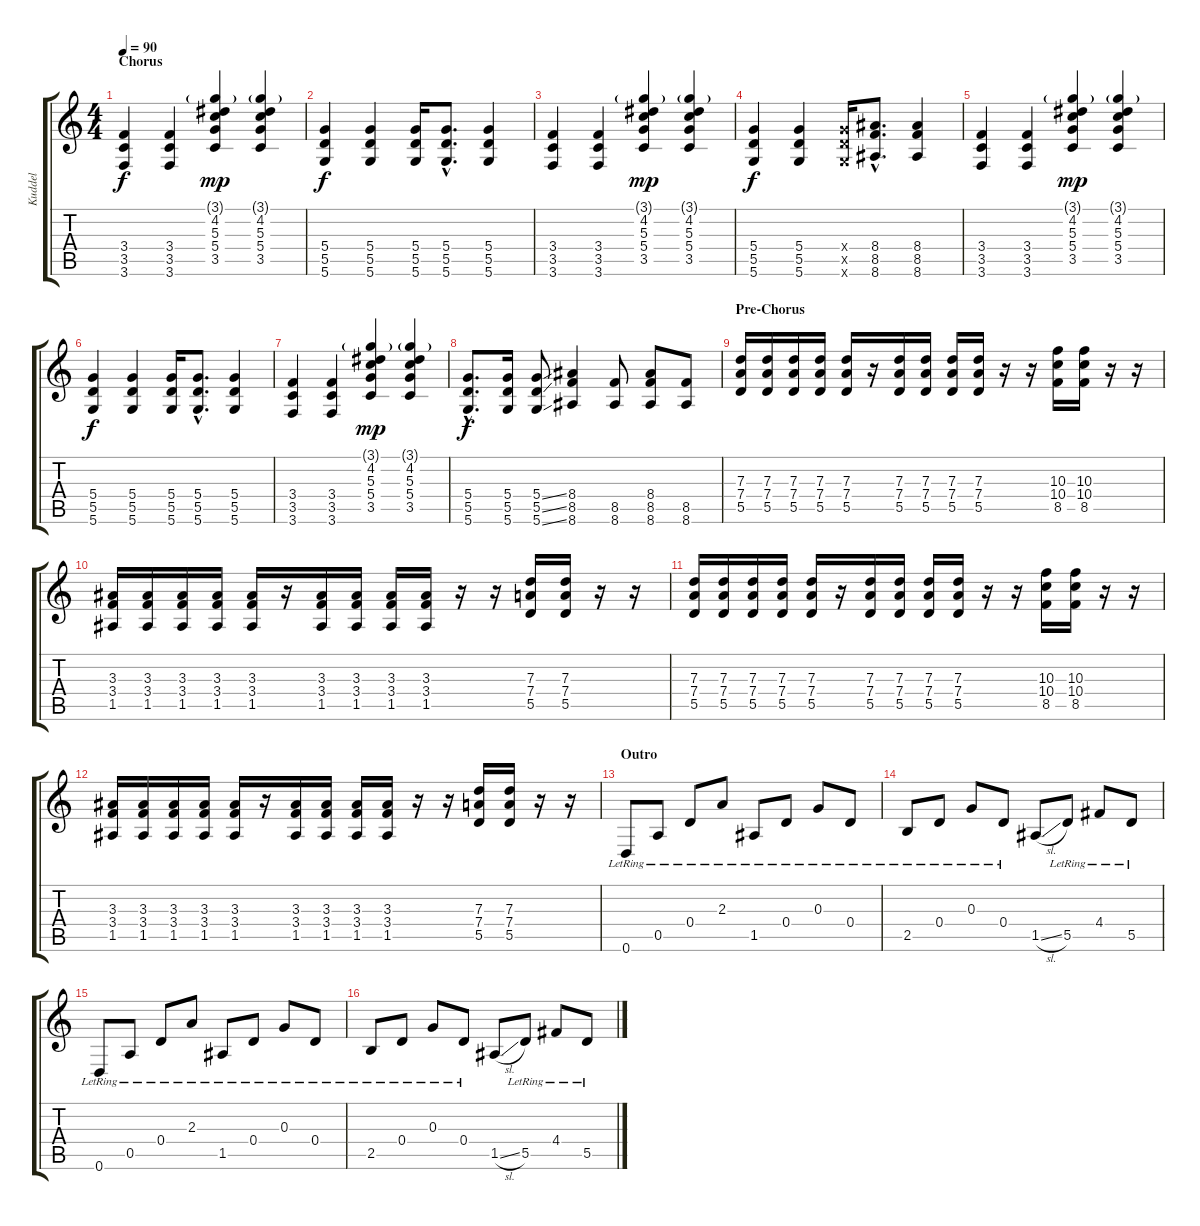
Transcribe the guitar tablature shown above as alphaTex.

\track ("Kuddel" "Kuddel") {instrument acousticguitarsteel}
\staff {score tabs}
\tuning (E4 B3 G3 D3 A2 D2) {hide}
\ts (4 4)
\section ("" "Chorus")
\tempo 90
\clef g2
\ks c
(3.4 3.5 3.6).4{dy f instrument distortionguitar} (3.4 3.5 3.6).4 (3.1{g} 4.2 5.3 5.4 3.5).4{dy mp} (3.1{g} 4.2 5.3 5.4 3.5).4 |
(5.4 5.5 5.6).4{dy f} (5.4 5.5 5.6).4 (5.4 5.5 5.6).16 (5.4{hac} 5.5{hac} 5.6{hac}).8{d} (5.4 5.5 5.6).4 |
(3.4 3.5 3.6).4 (3.4 3.5 3.6).4 (3.1{g} 4.2 5.3 5.4 3.5).4{dy mp} (3.1{g} 4.2 5.3 5.4 3.5).4 |
(5.4 5.5 5.6).4{dy f} (5.4 5.5 5.6).4 (5.4{x} 5.5{x} 5.6{x}).16 (8.4{hac} 8.5{hac} 8.6{hac}).8{d} (8.4 8.5 8.6).4 |
(3.4 3.5 3.6).4 (3.4 3.5 3.6).4 (3.1{g} 4.2 5.3 5.4 3.5).4{dy mp} (3.1{g} 4.2 5.3 5.4 3.5).4 |
(5.4 5.5 5.6).4{dy f} (5.4 5.5 5.6).4 (5.4 5.5 5.6).16 (5.4{hac} 5.5{hac} 5.6{hac}).8{d} (5.4 5.5 5.6).4 |
(3.4 3.5 3.6).4 (3.4 3.5 3.6).4 (3.1{g} 4.2 5.3 5.4 3.5).4{dy mp} (3.1{g} 4.2 5.3 5.4 3.5).4 |
(5.4{hac} 5.5{hac} 5.6{hac}).8{d dy f} (5.4 5.5 5.6).16 (5.4{ss} 5.5{ss} 5.6{ss}).8 (8.4 8.5 8.6).4 (8.5 8.6).8 (8.4 8.5 8.6).8 (8.5 8.6).8 |
\section ("" "Pre-Chorus")
(7.3 7.4 5.5).16 (7.3 7.4 5.5).16 (7.3 7.4 5.5).16 (7.3 7.4 5.5).16 (7.3 7.4 5.5).16 r.16 (7.3 7.4 5.5).16 (7.3 7.4 5.5).16 (7.3 7.4 5.5).16 (7.3 7.4 5.5).16 r.16 r.16 (10.3 10.4 8.5).16 (10.3 10.4 8.5).16 r.16 r.16 |
(3.3 3.4 1.5).16 (3.3 3.4 1.5).16 (3.3 3.4 1.5).16 (3.3 3.4 1.5).16 (3.3 3.4 1.5).16 r.16 (3.3 3.4 1.5).16 (3.3 3.4 1.5).16 (3.3 3.4 1.5).16 (3.3 3.4 1.5).16 r.16 r.16 (7.3 7.4 5.5).16 (7.3 7.4 5.5).16 r.16 r.16 |
(7.3 7.4 5.5).16 (7.3 7.4 5.5).16 (7.3 7.4 5.5).16 (7.3 7.4 5.5).16 (7.3 7.4 5.5).16 r.16 (7.3 7.4 5.5).16 (7.3 7.4 5.5).16 (7.3 7.4 5.5).16 (7.3 7.4 5.5).16 r.16 r.16 (10.3 10.4 8.5).16 (10.3 10.4 8.5).16 r.16 r.16 |
(3.3 3.4 1.5).16 (3.3 3.4 1.5).16 (3.3 3.4 1.5).16 (3.3 3.4 1.5).16 (3.3 3.4 1.5).16 r.16 (3.3 3.4 1.5).16 (3.3 3.4 1.5).16 (3.3 3.4 1.5).16 (3.3 3.4 1.5).16 r.16 r.16 (7.3 7.4 5.5).16 (7.3 7.4 5.5).16 r.16 r.16 |
\section ("" "Outro")
0.6{lr}.8{instrument acousticguitarsteel} 0.5{lr}.8 0.4{lr}.8 2.3{lr}.8 1.5{lr}.8 0.4{lr}.8 0.3{lr}.8 0.4{lr}.8 |
2.5{lr}.8 0.4{lr}.8 0.3{lr}.8 0.4{lr}.8 1.5{sl}.8 5.5{lr}.8 4.4{lr}.8 5.5{lr}.8 |
0.6{lr}.8 0.5{lr}.8 0.4{lr}.8 2.3{lr}.8 1.5{lr}.8 0.4{lr}.8 0.3{lr}.8 0.4{lr}.8 |
2.5{lr}.8 0.4{lr}.8 0.3{lr}.8 0.4{lr}.8 1.5{sl}.8 5.5{lr}.8 4.4{lr}.8 5.5{lr}.8
